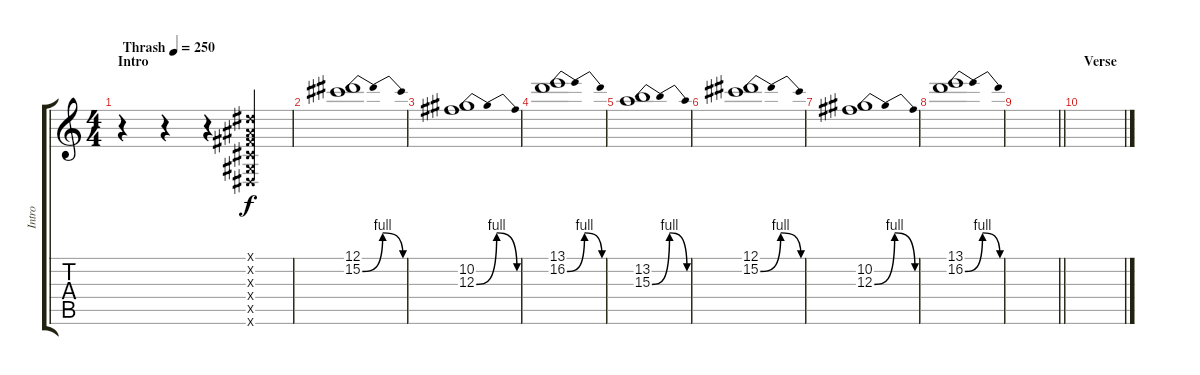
\track ("Intro" "Intro") {instrument overdrivenguitar}
\staff {score tabs}
\tuning (Eb4 Bb3 Gb3 Db3 Ab2 Eb2) {hide}
\ts (4 4)
\section ("" "Intro")
\tempo (250 "Thrash")
\clef g2
\ks c
r.4{dy f instrument overdrivenguitar} r.4 r.4 (0.1{x} 0.2{x} 0.3{x} 0.4{x} 0.5{x} 0.6{x}).4 |
(12.1 15.2{be (bendrelease 0 0 10 4 45 4 60 0)}).1 |
(10.2 12.3{be (bendrelease 0 0 10 4 45 4 60 0)}).1 |
(13.1 16.2{be (bendrelease 0 0 10 4 45 4 60 0)}).1 |
(13.2 15.3{be (bendrelease 0 0 10 4 45 4 60 0)}).1 |
(12.1 15.2{be (bendrelease 0 0 10 4 45 4 60 0)}).1 |
(10.2 12.3{be (bendrelease 0 0 10 4 45 4 60 0)}).1 |
(13.1 16.2{be (bendrelease 0 0 10 4 45 4 60 0)}).1 |
\barLineRight lightlight
|
\section ("" "Verse")
